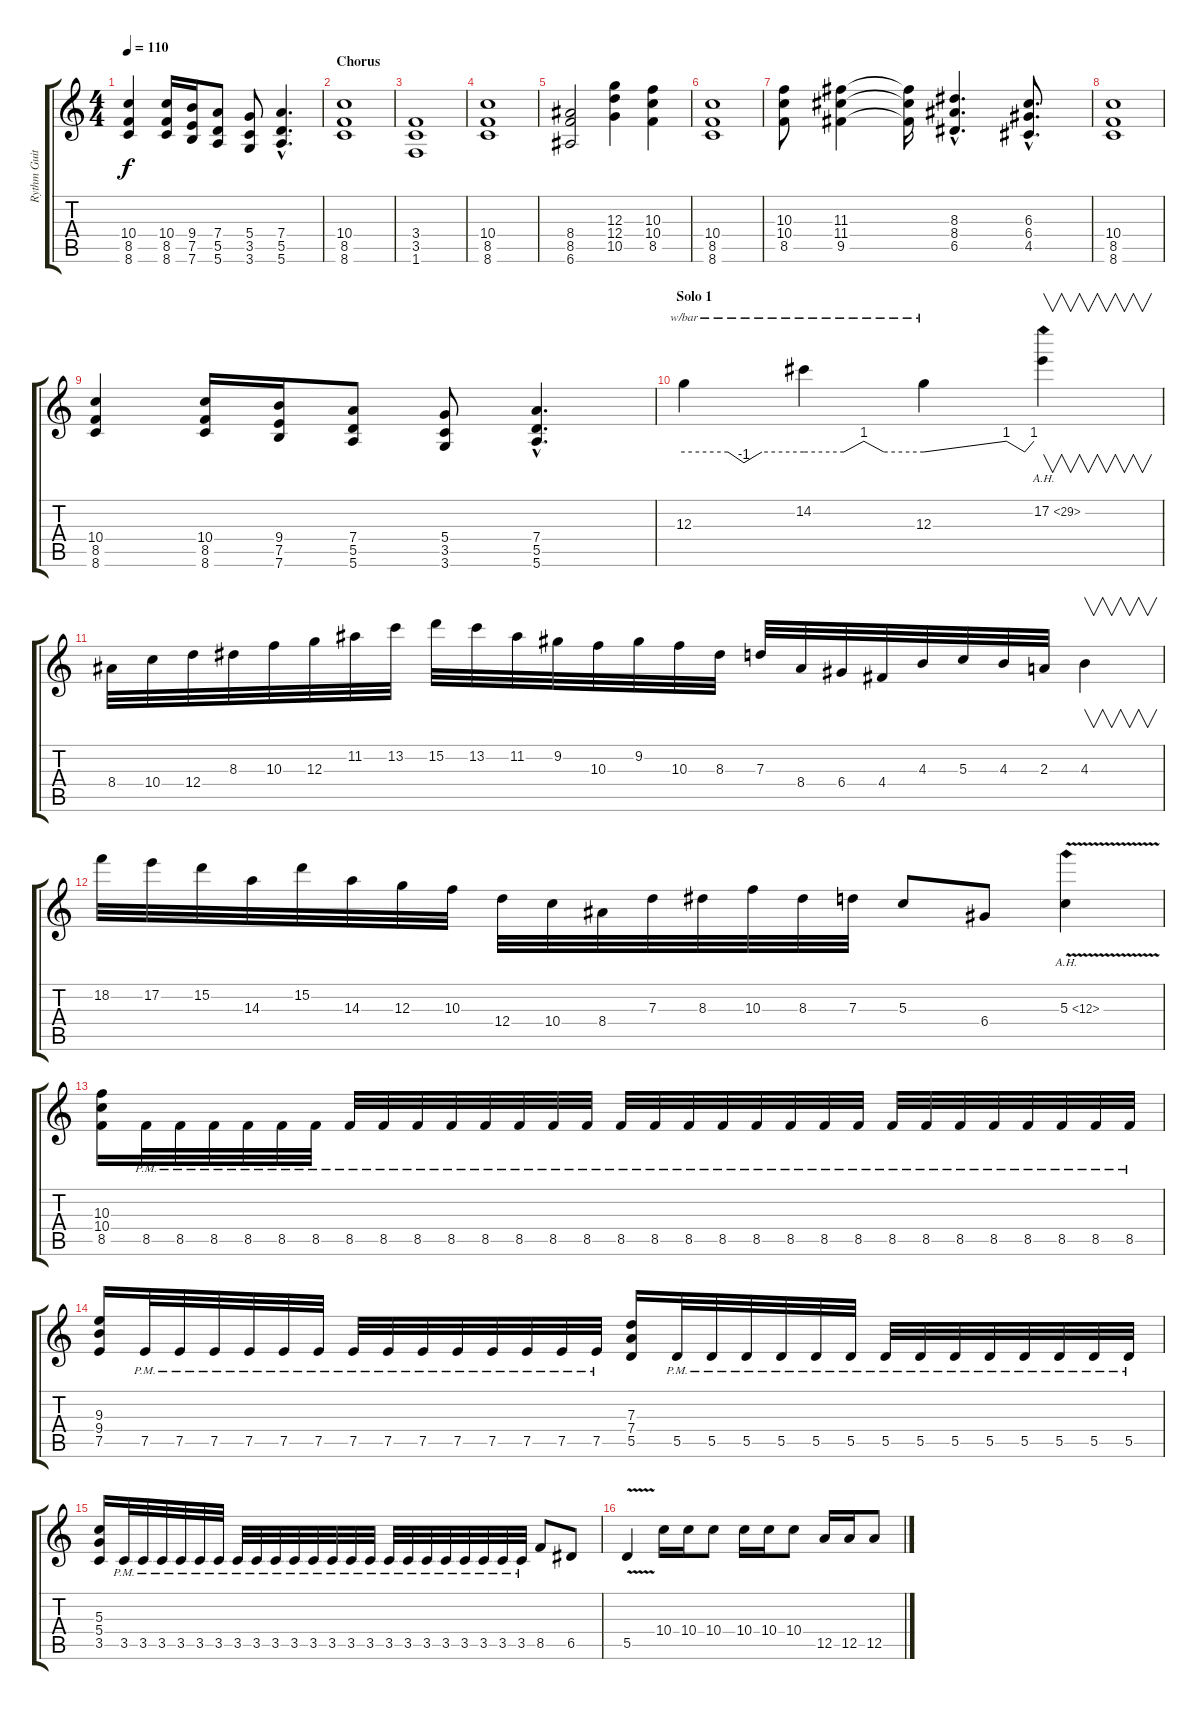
\track ("Rythm Guitar" "Rythm Guit") {instrument overdrivenguitar}
\staff {score tabs}
\tuning (E4 B3 G3 D3 A2 E2) {hide}
\ts (4 4)
\tempo 110
\clef g2
\ks c
(10.4 8.5 8.6).4{dy f} (10.4 8.5 8.6).16 (9.4 7.5 7.6).16 (7.4 5.5 5.6).8 (5.4 3.5 3.6).8 (7.4{hac} 5.5{hac} 5.6{hac}).4{d} |
\section ("" "Chorus")
(10.4 8.5 8.6).1 |
(3.4 3.5 1.6).1 |
(10.4 8.5 8.6).1 |
(8.4 8.5 6.6).2 (12.3 12.4 10.5).4 (10.3 10.4 8.5).4 |
(10.4 8.5 8.6).1 |
(10.3 10.4 8.5).8 (11.3 11.4 9.5).4 (11.3{t} 11.4{t} 9.5{t}).16 (8.3{hac} 8.4{hac} 6.5{hac}).4{d} (6.3{hac} 6.4{hac} 4.5{hac}).8{d} |
(10.4 8.5 8.6).1 |
(10.4 8.5 8.6).4 (10.4 8.5 8.6).16 (9.4 7.5 7.6).16 (7.4 5.5 5.6).8 (5.4 3.5 3.6).8 (7.4{hac} 5.5{hac} 5.6{hac}).4{d} |
\section ("" "Solo 1")
12.3.4{tbe (custom default 0 0 22 0 30 -4 39 0 60 0)} 14.2.4{tbe (custom default 0 0 20 0 30 4 40 0 60 0)} 12.3.4{tbe (custom default 0 0 45 4 55 0 60 4)} 17.2{ah 12}.4{v} |
8.4.32 10.4.32 12.4.32 8.3.32 10.3.32 12.3.32 11.2.32 13.2.32 15.2.32 13.2.32 11.2.32 9.2.32 10.3.32 9.2.32 10.3.32 8.3.32 7.3.32 8.4.32 6.4.32 4.4.32 4.3.32 5.3.32 4.3.32 2.3.32 4.3.4{v} |
18.2.32 17.2.32 15.2.32 14.3.32 15.2.32 14.3.32 12.3.32 10.3.32 12.4.32 10.4.32 8.4.32 7.3.32 8.3.32 10.3.32 8.3.32 7.3.32 5.3.8 6.4.8 5.3{ah 7 v}.4 |
(10.3 10.4 8.5).16 8.5{pm}.32 8.5{pm}.32 8.5{pm}.32 8.5{pm}.32 8.5{pm}.32 8.5{pm}.32 8.5{pm}.32 8.5{pm}.32 8.5{pm}.32 8.5{pm}.32 8.5{pm}.32 8.5{pm}.32 8.5{pm}.32 8.5{pm}.32 8.5{pm}.32 8.5{pm}.32 8.5{pm}.32 8.5{pm}.32 8.5{pm}.32 8.5{pm}.32 8.5{pm}.32 8.5{pm}.32 8.5{pm}.32 8.5{pm}.32 8.5{pm}.32 8.5{pm}.32 8.5{pm}.32 8.5{pm}.32 8.5{pm}.32 8.5{pm}.32 |
(9.3 9.4 7.5).16 7.5{pm}.32 7.5{pm}.32 7.5{pm}.32 7.5{pm}.32 7.5{pm}.32 7.5{pm}.32 7.5{pm}.32 7.5{pm}.32 7.5{pm}.32 7.5{pm}.32 7.5{pm}.32 7.5{pm}.32 7.5{pm}.32 7.5{pm}.32 (7.3 7.4 5.5).16 5.5{pm}.32 5.5{pm}.32 5.5{pm}.32 5.5{pm}.32 5.5{pm}.32 5.5{pm}.32 5.5{pm}.32 5.5{pm}.32 5.5{pm}.32 5.5{pm}.32 5.5{pm}.32 5.5{pm}.32 5.5{pm}.32 5.5{pm}.32 |
(5.3 5.4 3.5).16 3.5{pm}.32 3.5{pm}.32 3.5{pm}.32 3.5{pm}.32 3.5{pm}.32 3.5{pm}.32 3.5{pm}.32 3.5{pm}.32 3.5{pm}.32 3.5{pm}.32 3.5{pm}.32 3.5{pm}.32 3.5{pm}.32 3.5{pm}.32 3.5{pm}.32 3.5{pm}.32 3.5{pm}.32 3.5{pm}.32 3.5{pm}.32 3.5{pm}.32 3.5{pm}.32 3.5{pm}.32 8.5.8 6.5.8 |
5.5{v}.4 10.4.16 10.4.16 10.4.8 10.4.16 10.4.16 10.4.8 12.5.16 12.5.16 12.5.8
